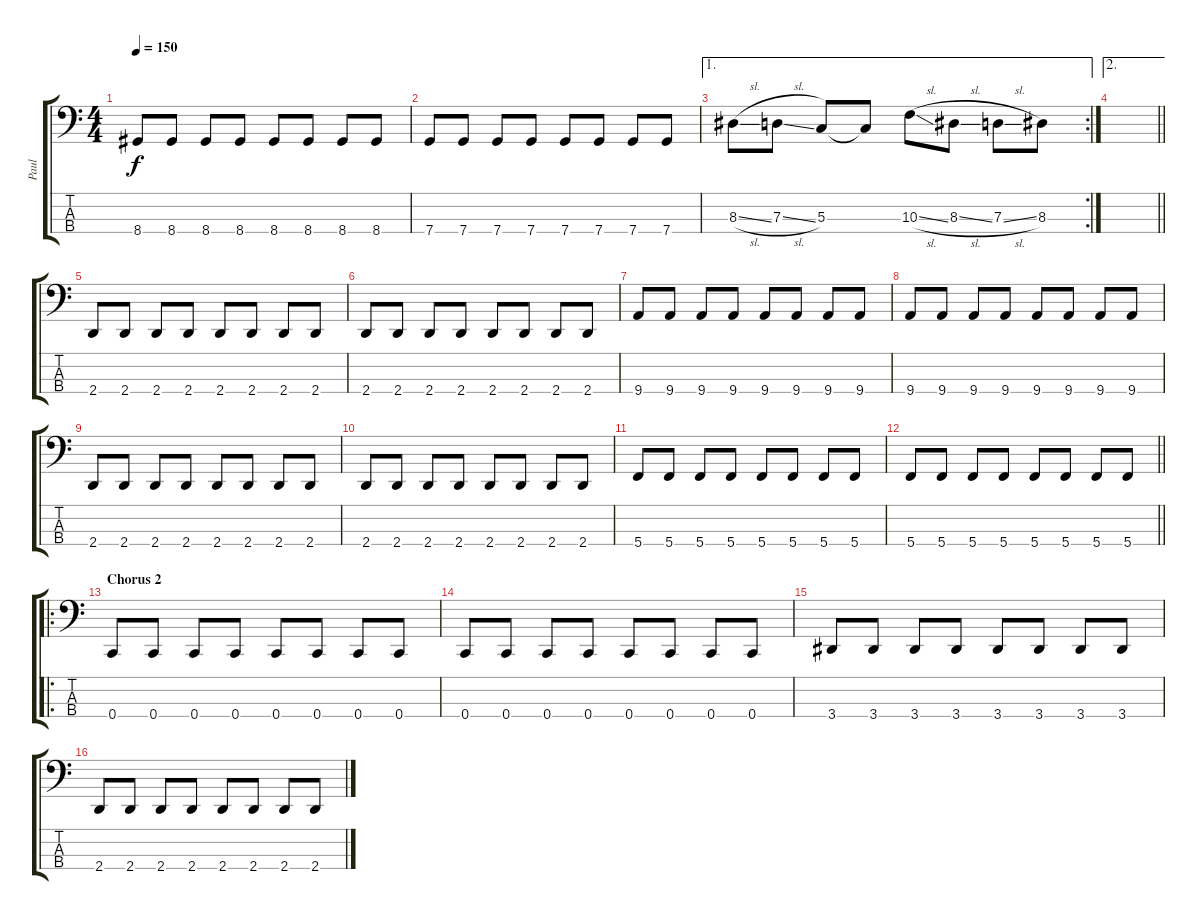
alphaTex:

\track ("Paul" "Paul") {instrument electricbasspick}
\staff {score tabs}
\tuning (F2 C2 G1 C1) {hide}
\ts (4 4)
\tempo 150
\clef f4
\ks c
8.4.8{dy f} 8.4.8 8.4.8 8.4.8 8.4.8 8.4.8 8.4.8 8.4.8 |
7.4.8 7.4.8 7.4.8 7.4.8 7.4.8 7.4.8 7.4.8 7.4.8 |
\ae 1
\rc 2
8.3{sl}.8 7.3{sl}.8 5.3.8 5.3{t}.8 10.3{sl}.8 8.3{sl}.8 7.3{sl}.8 8.3.8 |
\ae 2
\barLineRight lightlight
|
2.4.8 2.4.8 2.4.8 2.4.8 2.4.8 2.4.8 2.4.8 2.4.8 |
2.4.8 2.4.8 2.4.8 2.4.8 2.4.8 2.4.8 2.4.8 2.4.8 |
9.4.8 9.4.8 9.4.8 9.4.8 9.4.8 9.4.8 9.4.8 9.4.8 |
9.4.8 9.4.8 9.4.8 9.4.8 9.4.8 9.4.8 9.4.8 9.4.8 |
2.4.8 2.4.8 2.4.8 2.4.8 2.4.8 2.4.8 2.4.8 2.4.8 |
2.4.8 2.4.8 2.4.8 2.4.8 2.4.8 2.4.8 2.4.8 2.4.8 |
5.4.8 5.4.8 5.4.8 5.4.8 5.4.8 5.4.8 5.4.8 5.4.8 |
\barLineRight lightlight
5.4.8 5.4.8 5.4.8 5.4.8 5.4.8 5.4.8 5.4.8 5.4.8 |
\ro
\section ("" "Chorus 2")
0.4.8 0.4.8 0.4.8 0.4.8 0.4.8 0.4.8 0.4.8 0.4.8 |
0.4.8 0.4.8 0.4.8 0.4.8 0.4.8 0.4.8 0.4.8 0.4.8 |
3.4.8 3.4.8 3.4.8 3.4.8 3.4.8 3.4.8 3.4.8 3.4.8 |
2.4.8 2.4.8 2.4.8 2.4.8 2.4.8 2.4.8 2.4.8 2.4.8
